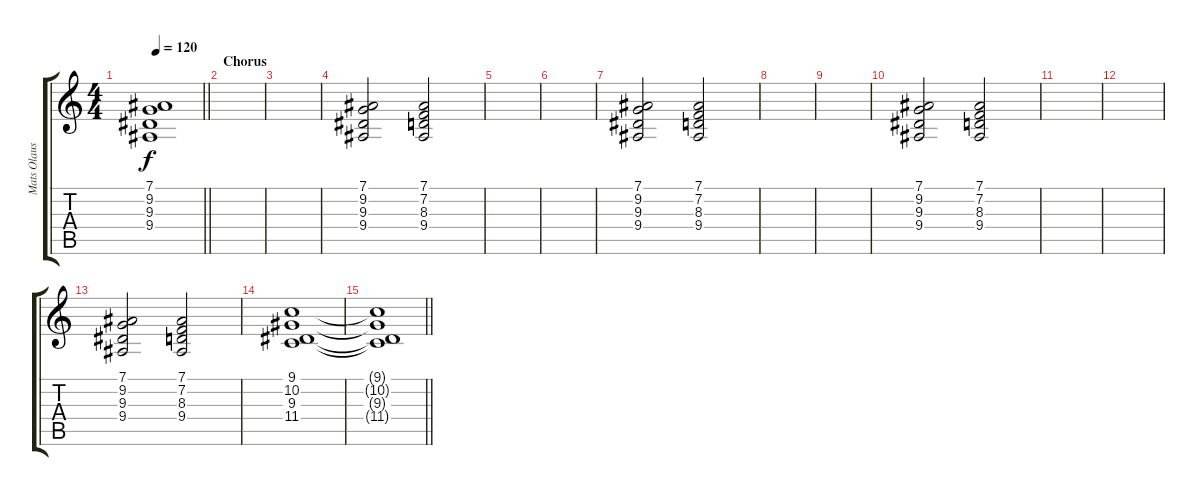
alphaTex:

\track ("Mats Olausson" "Mats Olaus") {instrument stringensemble1}
\staff {score tabs}
\tuning (Eb4 Bb3 Gb3 Db3 Ab2 Eb2) {hide}
\ts (4 4)
\tempo 120
\clef g2
\barLineRight lightlight
\ks c
(7.1 9.2 9.3 9.4).1{dy f} |
\section ("" "Chorus")
|
|
(7.1 9.2 9.3 9.4).2 (7.1 7.2 8.3 9.4).2 |
|
|
(7.1 9.2 9.3 9.4).2 (7.1 7.2 8.3 9.4).2 |
|
|
(7.1 9.2 9.3 9.4).2 (7.1 7.2 8.3 9.4).2 |
|
|
(7.1 9.2 9.3 9.4).2 (7.1 7.2 8.3 9.4).2 |
(9.1 10.2 9.3 11.4).1 |
\barLineRight lightlight
(9.1{t} 10.2{t} 9.3{t} 11.4{t}).1
